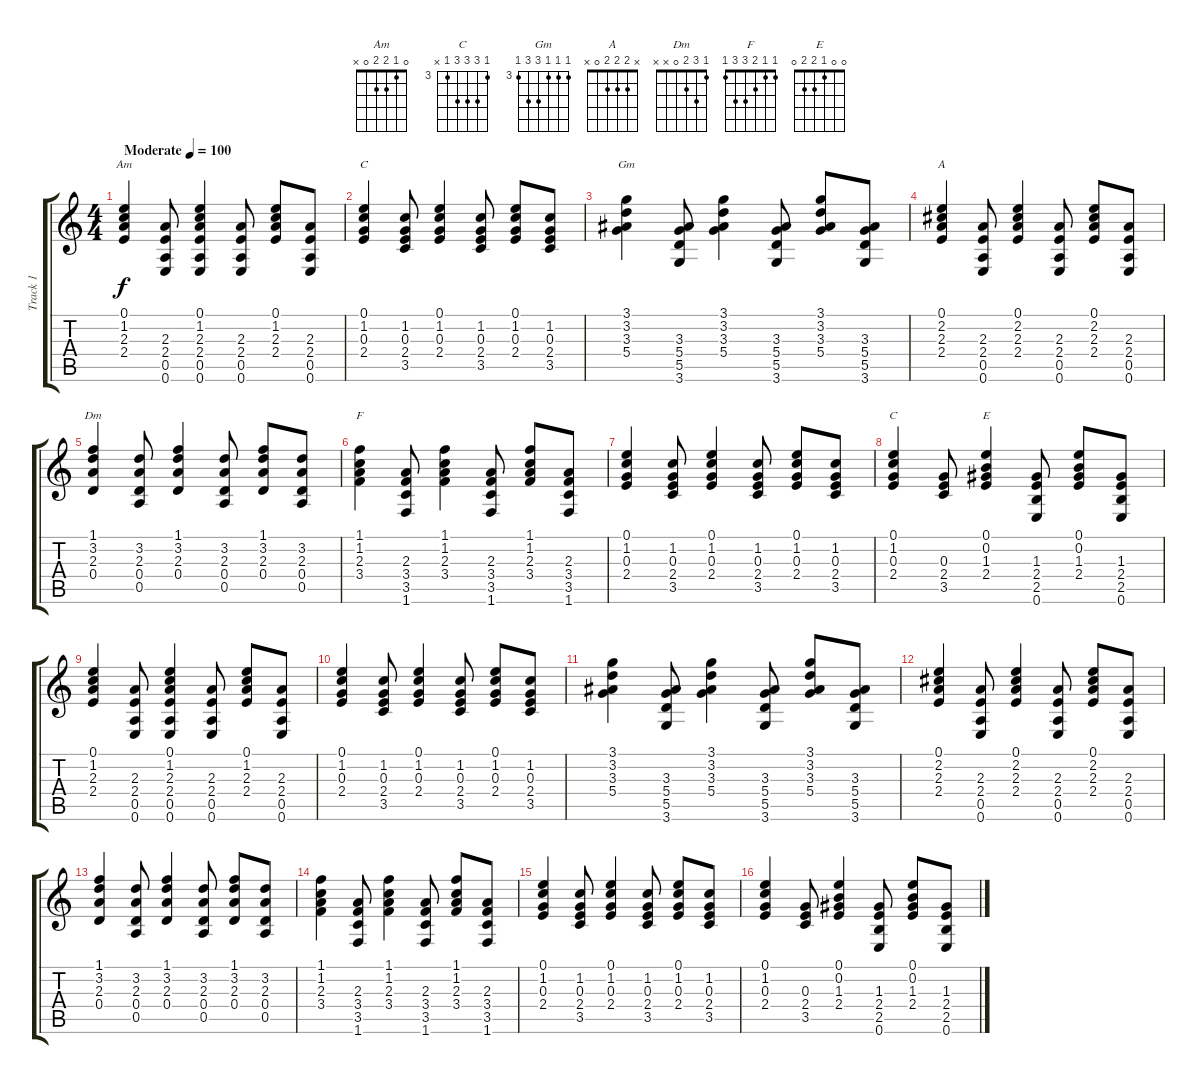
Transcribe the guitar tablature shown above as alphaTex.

\track ("Track 1" "Track 1") {instrument acousticguitarsteel}
\staff {score tabs}
\tuning (E4 B3 G3 D3 A2 E2) {hide}
\chord ("Am" 0 1 2 2 0 x)
\chord ("C" 0 1 0 2 3 x)
\chord ("Gm" 3 3 3 5 5 3) {firstfret 3}
\chord ("A" x 2 2 2 0 x)
\chord ("Dm" 1 3 2 0 x x)
\chord ("F" 1 1 2 3 3 1)
\chord ("C" 3 5 5 5 3 x) {firstfret 3}
\chord ("E" 0 0 1 2 2 0)
\ts (4 4)
\tempo (100 "Moderate")
\clef g2
\ks c
(0.1 1.2 2.3 2.4).4{ch "Am" dy f instrument acousticguitarsteel} (2.3 2.4 0.5 0.6).8 (0.1 1.2 2.3 2.4 0.5 0.6).4 (2.3 2.4 0.5 0.6).8 (0.1 1.2 2.3 2.4).8 (2.3 2.4 0.5 0.6).8 |
(0.1 1.2 0.3 2.4).4{ch "C"} (1.2 0.3 2.4 3.5).8 (0.1 1.2 0.3 2.4).4 (1.2 0.3 2.4 3.5).8 (0.1 1.2 0.3 2.4).8 (1.2 0.3 2.4 3.5).8 |
(3.1 3.2 3.3 5.4).4{ch "Gm"} (3.3 5.4 5.5 3.6).8 (3.1 3.2 3.3 5.4).4 (3.3 5.4 5.5 3.6).8 (3.1 3.2 3.3 5.4).8 (3.3 5.4 5.5 3.6).8 |
(0.1 2.2 2.3 2.4).4{ch "A"} (2.3 2.4 0.5 0.6).8 (0.1 2.2 2.3 2.4).4 (2.3 2.4 0.5 0.6).8 (0.1 2.2 2.3 2.4).8 (2.3 2.4 0.5 0.6).8 |
(1.1 3.2 2.3 0.4).4{ch "Dm"} (3.2 2.3 0.4 0.5).8 (1.1 3.2 2.3 0.4).4 (3.2 2.3 0.4 0.5).8 (1.1 3.2 2.3 0.4).8 (3.2 2.3 0.4 0.5).8 |
(1.1 1.2 2.3 3.4).4{ch "F"} (2.3 3.4 3.5 1.6).8 (1.1 1.2 2.3 3.4).4 (2.3 3.4 3.5 1.6).8 (1.1 1.2 2.3 3.4).8 (2.3 3.4 3.5 1.6).8 |
(0.1 1.2 0.3 2.4).4 (1.2 0.3 2.4 3.5).8 (0.1 1.2 0.3 2.4).4 (1.2 0.3 2.4 3.5).8 (0.1 1.2 0.3 2.4).8 (1.2 0.3 2.4 3.5).8 |
(0.1 1.2 0.3 2.4).4{ch "C"} (0.3 2.4 3.5).8 (0.1 0.2 1.3 2.4).4{ch "E"} (1.3 2.4 2.5 0.6).8 (0.1 0.2 1.3 2.4).8 (1.3 2.4 2.5 0.6).8 |
(0.1 1.2 2.3 2.4).4 (2.3 2.4 0.5 0.6).8 (0.1 1.2 2.3 2.4 0.5 0.6).4 (2.3 2.4 0.5 0.6).8 (0.1 1.2 2.3 2.4).8 (2.3 2.4 0.5 0.6).8 |
(0.1 1.2 0.3 2.4).4 (1.2 0.3 2.4 3.5).8 (0.1 1.2 0.3 2.4).4 (1.2 0.3 2.4 3.5).8 (0.1 1.2 0.3 2.4).8 (1.2 0.3 2.4 3.5).8 |
(3.1 3.2 3.3 5.4).4 (3.3 5.4 5.5 3.6).8 (3.1 3.2 3.3 5.4).4 (3.3 5.4 5.5 3.6).8 (3.1 3.2 3.3 5.4).8 (3.3 5.4 5.5 3.6).8 |
(0.1 2.2 2.3 2.4).4 (2.3 2.4 0.5 0.6).8 (0.1 2.2 2.3 2.4).4 (2.3 2.4 0.5 0.6).8 (0.1 2.2 2.3 2.4).8 (2.3 2.4 0.5 0.6).8 |
(1.1 3.2 2.3 0.4).4 (3.2 2.3 0.4 0.5).8 (1.1 3.2 2.3 0.4).4 (3.2 2.3 0.4 0.5).8 (1.1 3.2 2.3 0.4).8 (3.2 2.3 0.4 0.5).8 |
(1.1 1.2 2.3 3.4).4 (2.3 3.4 3.5 1.6).8 (1.1 1.2 2.3 3.4).4 (2.3 3.4 3.5 1.6).8 (1.1 1.2 2.3 3.4).8 (2.3 3.4 3.5 1.6).8 |
(0.1 1.2 0.3 2.4).4 (1.2 0.3 2.4 3.5).8 (0.1 1.2 0.3 2.4).4 (1.2 0.3 2.4 3.5).8 (0.1 1.2 0.3 2.4).8 (1.2 0.3 2.4 3.5).8 |
(0.1 1.2 0.3 2.4).4 (0.3 2.4 3.5).8 (0.1 0.2 1.3 2.4).4 (1.3 2.4 2.5 0.6).8 (0.1 0.2 1.3 2.4).8 (1.3 2.4 2.5 0.6).8
